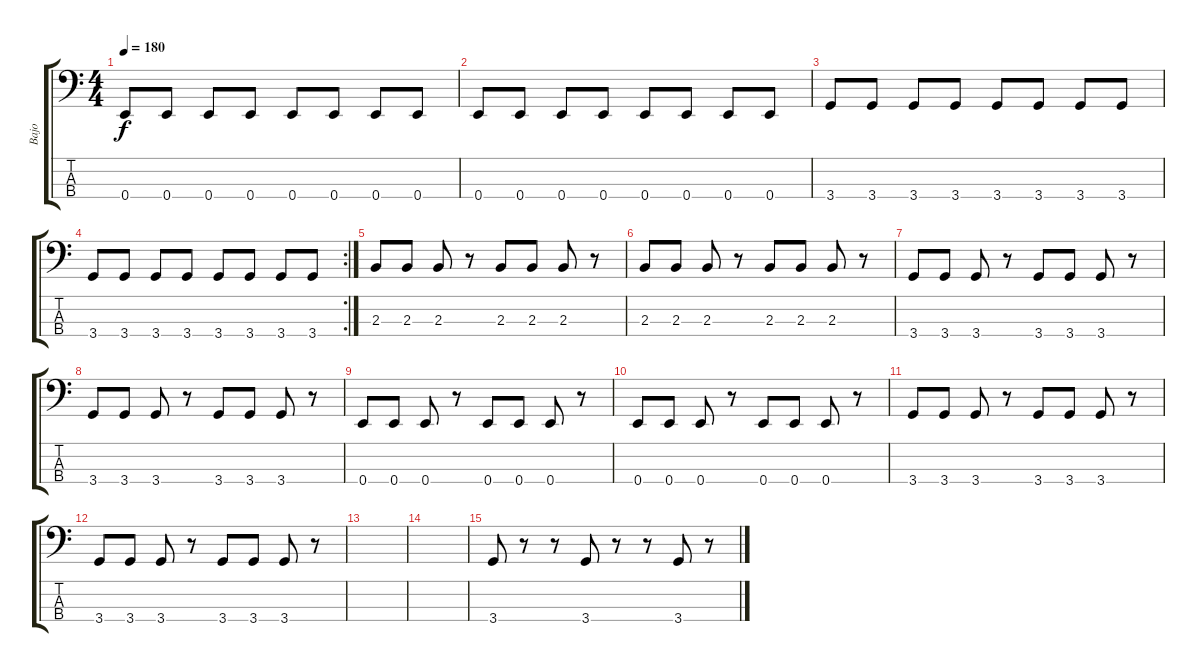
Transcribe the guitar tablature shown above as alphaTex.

\track ("Bajo" "Bajo") {instrument electricbassfinger}
\staff {score tabs}
\tuning (G2 D2 A1 E1) {hide}
\ts (4 4)
\tempo 180
\clef f4
\ks c
0.4.8{dy f} 0.4.8 0.4.8 0.4.8 0.4.8 0.4.8 0.4.8 0.4.8 |
0.4.8 0.4.8 0.4.8 0.4.8 0.4.8 0.4.8 0.4.8 0.4.8 |
3.4.8 3.4.8 3.4.8 3.4.8 3.4.8 3.4.8 3.4.8 3.4.8 |
\rc 2
3.4.8 3.4.8 3.4.8 3.4.8 3.4.8 3.4.8 3.4.8 3.4.8 |
2.3.8 2.3.8 2.3.8 r.8 2.3.8 2.3.8 2.3.8 r.8 |
2.3.8 2.3.8 2.3.8 r.8 2.3.8 2.3.8 2.3.8 r.8 |
3.4.8 3.4.8 3.4.8 r.8 3.4.8 3.4.8 3.4.8 r.8 |
3.4.8 3.4.8 3.4.8 r.8 3.4.8 3.4.8 3.4.8 r.8 |
0.4.8 0.4.8 0.4.8 r.8 0.4.8 0.4.8 0.4.8 r.8 |
0.4.8 0.4.8 0.4.8 r.8 0.4.8 0.4.8 0.4.8 r.8 |
3.4.8 3.4.8 3.4.8 r.8 3.4.8 3.4.8 3.4.8 r.8 |
3.4.8 3.4.8 3.4.8 r.8 3.4.8 3.4.8 3.4.8 r.8 |
|
|
3.4.8 r.8 r.8 3.4.8 r.8 r.8 3.4.8 r.8
